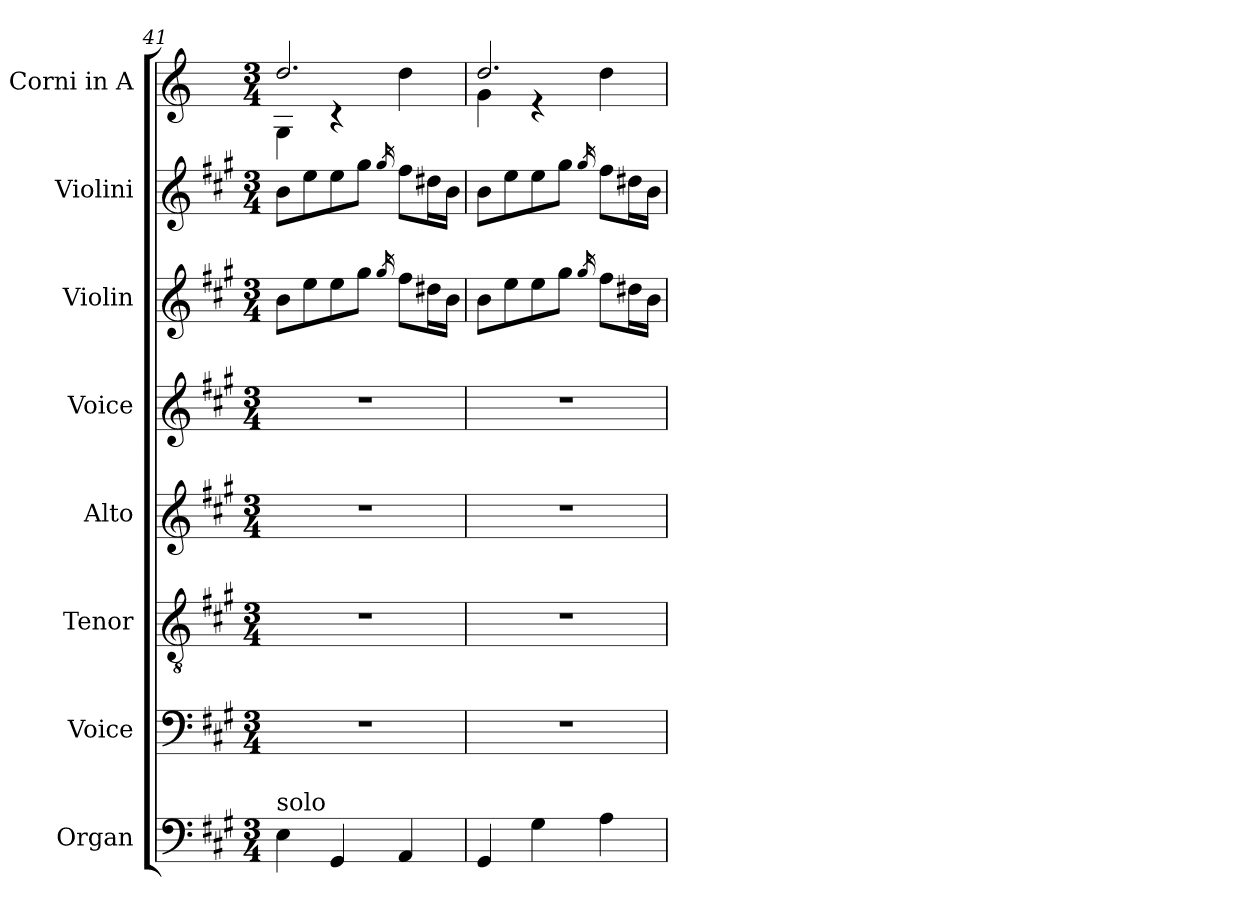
**kern	**kern	**kern	**kern	**kern	**kern	**kern	**kern
*part8	*part7	*part6	*part5	*part4	*part3	*part2	*part1
*staff8	*staff7	*staff6	*staff5	*staff4	*staff3	*staff2	*staff1
*I"Organ	*I"Voice	*I"Tenor	*I"Alto	*I"Voice	*I"Violin	*I"Violini	*I"Corni in A
*	*	*	*	*	*I'Vln	*I'Vln	*
*clefF4	*clefF4	*clefGv2	*clefG2	*clefG2	*clefG2	*clefG2	*clefG2
*	*	*	*	*	*	*	*ITrd2c3
*k[f#c#g#]	*k[f#c#g#]	*k[f#c#g#]	*k[f#c#g#]	*k[f#c#g#]	*k[f#c#g#]	*k[f#c#g#]	*k[f#c#g#]
*M3/4	*M3/4	*M3/4	*M3/4	*M3/4	*M3/4	*M3/4	*M3/4
=41	=41	=41	=41	=41	=41	=41	=41
*	*	*	*	*	*	*	*^
!LO:TX:a:t=solo	!	!	!	!	!	!	!	!
4E\	2.r	2.r	2.r	2.r	8b\L	8b\L	2.b/	4E\
.	.	.	.	.	8ee\	8ee\	.	.
4GG#/	.	.	.	.	8ee\	8ee\	.	4r
.	.	.	.	.	8gg#\J	8gg#\J	.	.
.	.	.	.	.	16qgg#/	16qgg#/	.	.
4AA/	.	.	.	.	8ff#\L	8ff#\L	.	4b\
.	.	.	.	.	16dd#X\L	16dd#X\L	.	.
.	.	.	.	.	16b\JJ	16b\JJ	.	.
!!LO:LB:g=z	!!
=42	=42	=42	=42	=42	=42	=42	=42	=42
4GG#/	2.r	2.r	2.r	2.r	8b\L	8b\L	2.b/	4e\
.	.	.	.	.	8ee\	8ee\	.	.
4G#\	.	.	.	.	8ee\	8ee\	.	4r
.	.	.	.	.	8gg#\J	8gg#\J	.	.
.	.	.	.	.	16qgg#/	16qgg#/	.	.
4A\	.	.	.	.	8ff#\L	8ff#\L	.	4b\
.	.	.	.	.	16dd#X\L	16dd#X\L	.	.
.	.	.	.	.	16b\JJ	16b\JJ	.	.
*	*	*	*	*	*	*	*v	*v
=	=	=	=	=	=	=	=
*-	*-	*-	*-	*-	*-	*-	*-
